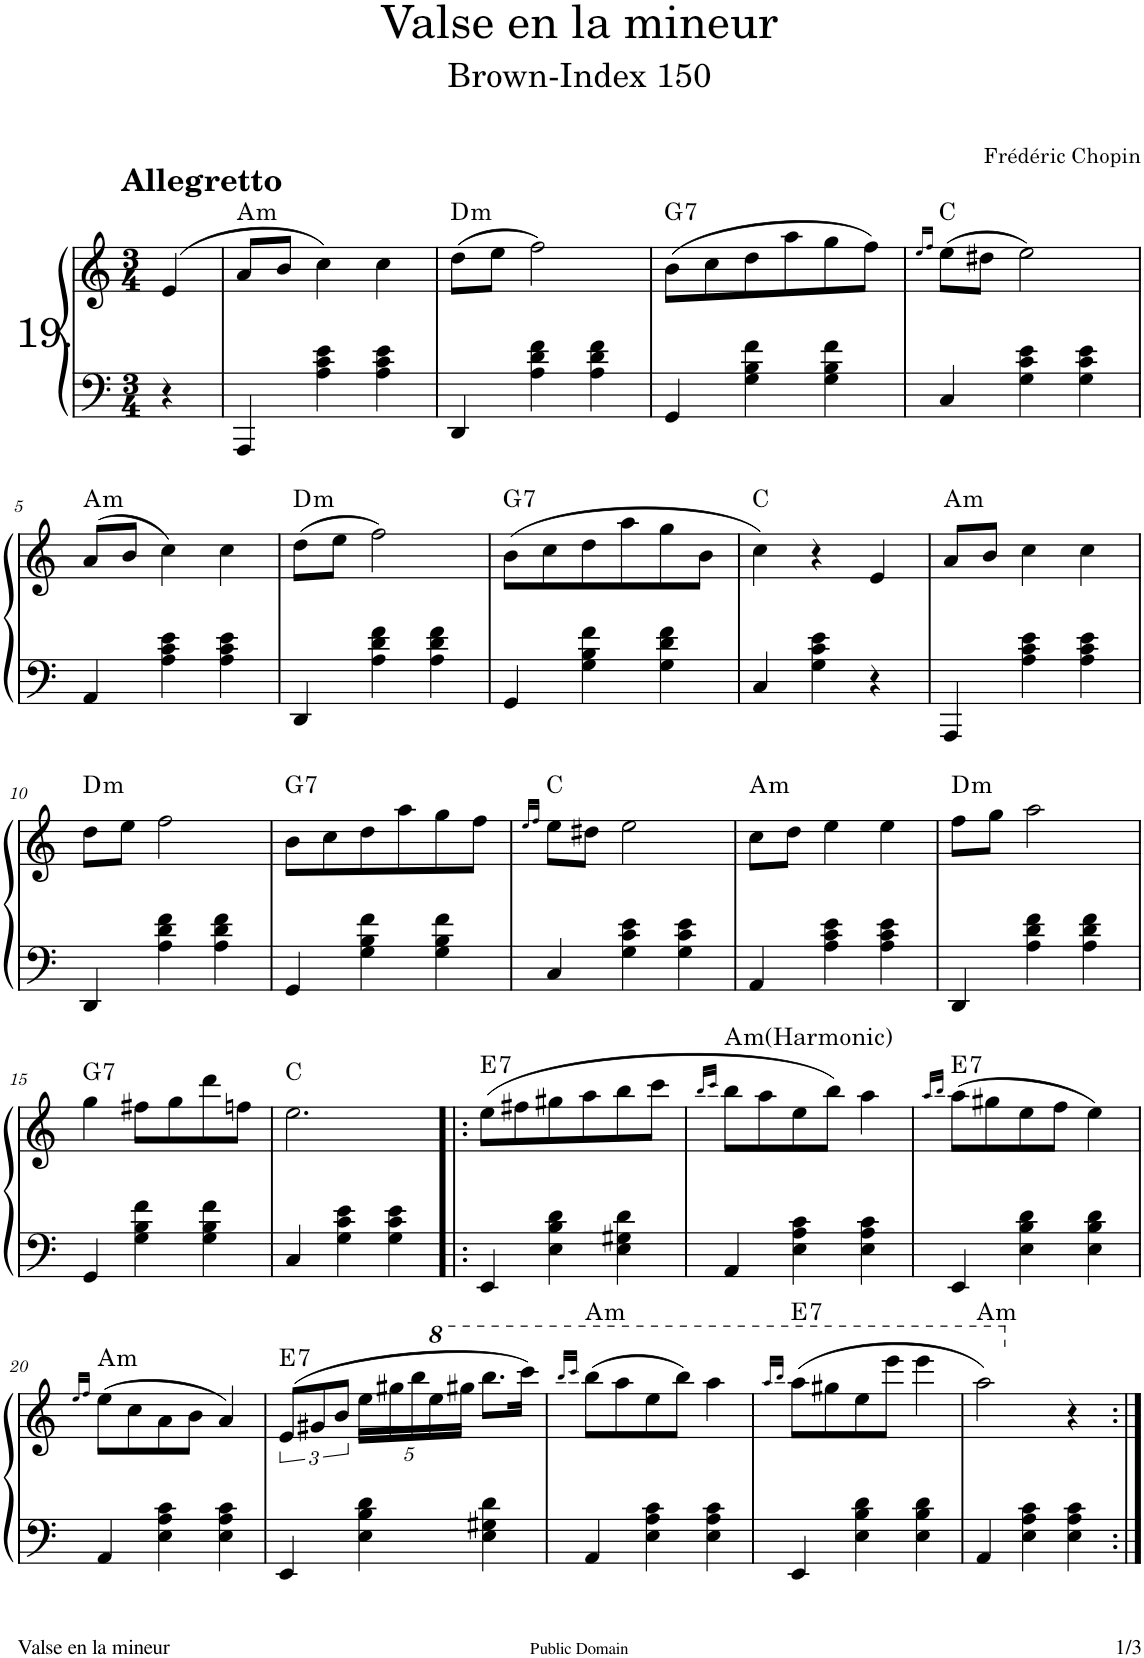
**kern	**kern	**harte
*part1	*part1	*part1
*staff2	*staff1	*
*I"Piano	*	*
*I'Pno	*	*
*clefF4	*clefG2	*
*k[]	*k[]	*
*M3/4	*M3/4	*
=	=	=
!	!LO:TX:a:B:t=Allegretto	!
4r	(4e/	.
=1	=1	=1
!	!	!LO:H:kt=m
4AAA/	8a/L	A:min
.	8b/J	.
4A\ 4c\ 4e\	4cc\)	.
4A\ 4c\ 4e\	4cc\	.
=2	=2	=2
!	!	!LO:H:kt=m
4DD/	(8dd\L	D:min
.	8ee\J	.
4A\ 4d\ 4f\	2ff\)	.
4A\ 4d\ 4f\	.	.
=3	=3	=3
!	!	!LO:H:kt=7
4GG/	(8b\L	G:7
.	8cc\	.
4G\ 4B\ 4f\	8dd\	.
.	8aa\	.
4G\ 4B\ 4f\	8gg\	.
.	8ff\J)	.
=4	=4	=4
.	16qee/LL	.
.	16qff/JJ	.
4C/	(8ee\L	C:maj
.	8dd#X\J	.
4G\ 4c\ 4e\	2ee\)	.
4G\ 4c\ 4e\	.	.
!!LO:LB:g=z
=5	=5	=5
!	!	!LO:H:kt=m
4AA/	(>8a/L	A:min
.	8b/J	.
4A\ 4c\ 4e\	4cc\)	.
4A\ 4c\ 4e\	4cc\	.
=6	=6	=6
!	!	!LO:H:kt=m
4DD/	(8dd\L	D:min
.	8ee\J	.
4A\ 4d\ 4f\	2ff\)	.
4A\ 4d\ 4f\	.	.
=7	=7	=7
!	!	!LO:H:kt=7
4GG/	(8b\L	G:7
.	8cc\	.
4G\ 4B\ 4f\	8dd\	.
.	8aa\	.
4G\ 4d\ 4f\	8gg\	.
.	8b\J	.
=8	=8	=8
4C/	4cc\)	C:maj
4G\ 4c\ 4e\	4r	.
4r	4e/	.
=9	=9	=9
!	!	!LO:H:kt=m
4AAA/	8a/L	A:min
.	8b/J	.
4A\ 4c\ 4e\	4cc\	.
4A\ 4c\ 4e\	4cc\	.
!!LO:LB:g=z
=10	=10	=10
!	!	!LO:H:kt=m
4DD/	8dd\L	D:min
.	8ee\J	.
4A\ 4d\ 4f\	2ff\	.
4A\ 4d\ 4f\	.	.
=11	=11	=11
!	!	!LO:H:kt=7
4GG/	8b\L	G:7
.	8cc\	.
4G\ 4B\ 4f\	8dd\	.
.	8aa\	.
4G\ 4B\ 4f\	8gg\	.
.	8ff\J	.
=12	=12	=12
.	16qee/LL	.
.	16qff/JJ	.
4C/	8ee\L	C:maj
.	8dd#X\J	.
4G\ 4c\ 4e\	2ee\	.
4G\ 4c\ 4e\	.	.
=13	=13	=13
!	!	!LO:H:kt=m
4AA/	8cc\L	A:min
.	8dd\J	.
4A\ 4c\ 4e\	4ee\	.
4A\ 4c\ 4e\	4ee\	.
=14	=14	=14
!	!	!LO:H:kt=m
4DD/	8ff\L	D:min
.	8gg\J	.
4A\ 4d\ 4f\	2aa\	.
4A\ 4d\ 4f\	.	.
!!LO:LB:g=z
=15	=15	=15
!	!	!LO:H:kt=7
4GG/	4gg\	G:7
4G\ 4B\ 4f\	8ff#X\L	.
.	8gg\	.
4G\ 4B\ 4f\	8ddd\	.
.	8ffn\J	.
=16	=16	=16
4C/	2.ee\	C:maj
4G\ 4c\ 4e\	.	.
4G\ 4c\ 4e\	.	.
=17!|:	=17!|:	=17!|:
!	!	!LO:H:kt=7
4EE/	(8ee\L	E:7
.	8ff#X\	.
4E\ 4B\ 4d\	8gg#X\	.
.	8aa\	.
4E\ 4G#X\ 4d\	8bb\	.
.	8ccc\J	.
=18	=18	=18
.	16qbb/LL	.
.	16qccc/JJ	.
!	!	!LO:H:kt=m
4AA/	8bb\L	A:min
.	8aa\	.
4E\ 4A\ 4c\	8ee\	.
.	8bb\J)	.
4E\ 4A\ 4c\	4aa\	.
=19	=19	=19
.	16qaa/LL	.
.	16qbb/JJ	.
!	!	!LO:H:kt=7
4EE/	(8aa\L	E:7
.	8gg#X\	.
4E\ 4B\ 4d\	8ee\	.
.	8ff\J	.
4E\ 4B\ 4d\	4ee\)	.
!!LO:LB:g=z
=20	=20	=20
.	16qee/LL	.
.	16qff/JJ	.
!	!	!LO:H:kt=m
4AA/	(8ee\L	A:min
.	8cc\	.
4E\ 4A\ 4c\	8a\	.
.	8b\J	.
4E\ 4A\ 4c\	4a/)	.
=21	=21	=21
!	!	!LO:H:kt=7
4EE/	(>12e/L	E:7
.	12g#X/	.
.	12b/J	.
*	*Xbrackettup	*
4E\ 4B\ 4d\	20ee\LL	.
.	20gg#X\	.
.	20bb\	.
*	*8va	*
.	20eee\	.
.	20ggg#X\JJ	.
4E\ 4G#X\ 4d\	8.bbb\L	.
.	16cccc\Jk)	.
=22	=22	=22
.	16qbbb/LL	.
.	16qcccc/JJ	.
!	!	!LO:H:kt=m
4AA/	(8bbb\L	A:min
.	8aaa\	.
4E\ 4A\ 4c\	8eee\	.
.	8bbb\J)	.
4E\ 4A\ 4c\	4aaa\	.
=23	=23	=23
.	16qaaa/LL	.
.	16qbbb/JJ	.
!	!	!LO:H:kt=7
4EE/	(8aaa\L	E:7
.	8ggg#X\	.
4E\ 4B\ 4d\	8eee\	.
.	8eeee\J	.
4E\ 4B\ 4d\	4eeee\	.
=24	=24	=24
!	!	!LO:H:kt=m
4AA/	2aaa\)	A:min
4E\ 4A\ 4c\	.	.
*	*X8va	*
4E\ 4A\ 4c\	4r	.
=:|!	=:|!	=:|!
*-	*-	*-
